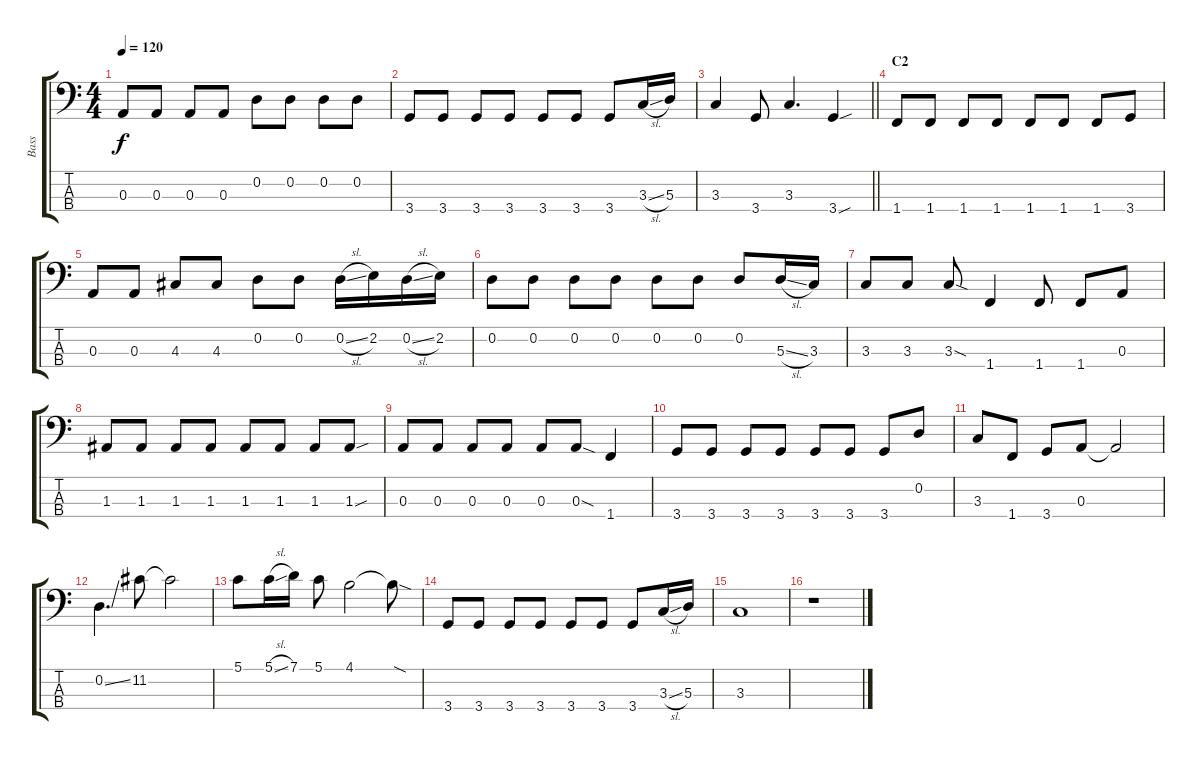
\track ("Bass" "Bass") {instrument electricbassfinger}
\staff {score tabs}
\tuning (G2 D2 A1 E1) {hide}
\ts (4 4)
\tempo 120
\clef f4
\ks c
0.3.8{dy f} 0.3.8 0.3.8 0.3.8 0.2.8 0.2.8 0.2.8 0.2.8 |
3.4.8 3.4.8 3.4.8 3.4.8 3.4.8 3.4.8 3.4.8 3.3{sl}.16 5.3.16 |
\barLineRight lightlight
3.3.4 3.4.8 3.3.4{d} 3.4{sou}.4 |
\section ("" "C2")
1.4.8 1.4.8 1.4.8 1.4.8 1.4.8 1.4.8 1.4.8 3.4.8 |
0.3.8 0.3.8 4.3.8 4.3.8 0.2.8 0.2.8 0.2{sl}.16 2.2.16 0.2{sl}.16 2.2.16 |
0.2.8 0.2.8 0.2.8 0.2.8 0.2.8 0.2.8 0.2.8 5.3{sl}.16 3.3.16 |
3.3.8 3.3.8 3.3{sod}.8 1.4.4 1.4.8 1.4.8 0.3.8 |
1.3.8 1.3.8 1.3.8 1.3.8 1.3.8 1.3.8 1.3.8 1.3{sou}.8 |
0.3.8 0.3.8 0.3.8 0.3.8 0.3.8 0.3{sod}.8 1.4.4 |
3.4.8 3.4.8 3.4.8 3.4.8 3.4.8 3.4.8 3.4.8 0.2.8 |
3.3.8 1.4.8 3.4.8 0.3.8 0.3{t}.2 |
0.2{ss}.4{d} 11.2.8 11.2{t}.2 |
5.1.8 5.1{sl}.16 7.1.16 5.1.8 4.1.2 4.1{sod t}.8 |
3.4.8 3.4.8 3.4.8 3.4.8 3.4.8 3.4.8 3.4.8 3.3{sl}.16 5.3.16 |
3.3.1 |
r.1
